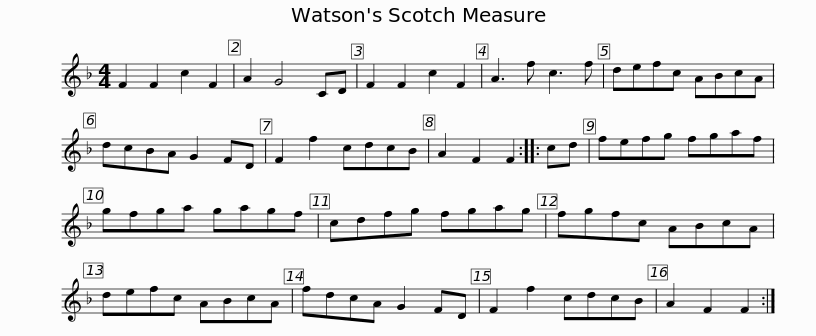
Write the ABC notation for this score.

X:1
L:1/8
M:4/4
I:linebreak $
K:F
V:1 treble
V:1
 F2 F2 c2 F2 | A2 G4 CD | F2 F2 c2 F2 | A3 f c3 f | defc ABcA | %5
 dcBA G2 FD | F2 f2 cdcB | A2 F2 F2 ::$ cd | fefg fgaf | %10
 gfga gagf | cdfg fgag | fgfc ABcA | defc ABcA |$ fdcA G2 FD | %15
 F2 f2 cdcB | A2 F2 F2 :| %17
